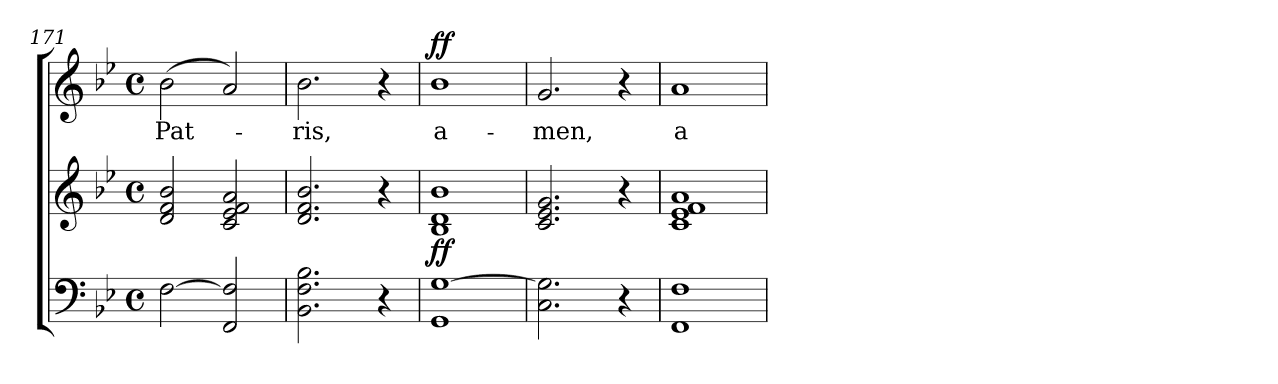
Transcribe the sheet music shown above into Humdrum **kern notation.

**kern	**kern	**dynam	**kern	**text	**dynam
*part2	*part2	*part2	*part1	*part1	*part1
*staff3	*staff2	*staff2/3	*staff1	*staff1	*staff1
*clefF4	*clefG2	*	*clefG2	*	*
*k[b-e-]	*k[b-e-]	*	*k[b-e-]	*	*
*B-:	*B-:	*	*B-:	*	*
*M4/4	*M4/4	*	*M4/4	*	*
*met(c)	*met(c)	*	*met(c)	*	*
=171	=171	=171	=171	=171	=171
!	!	!	!	!LO:LY:b	!
[2F\	2d/ 2f/ 2b-/	.	(>2b-\	Pat-	.
2FF/ 2F/]	2c/ 2e-/ 2f/ 2a/	.	2a/)	.	.
=172	=172	=172	=172	=172	=172
!	!	!	!	!LO:LY:b	!
2.BB-\ 2.F\ 2.B-\	2.d/ 2.f/ 2.b-/	.	2.b-\	-ris,	.
4r	4r	.	4r	.	.
=173	=173	=173	=173	=173	=173
!	!	!LO:DY:b	!	!LO:LY:b	!LO:DY:a
1GG [1G	1B- 1d 1b-	ff	1b-	a-	ff
=174	=174	=174	=174	=174	=174
!	!	!	!	!LO:LY:b	!
2.C\ 2.G\]	2.c/ 2.e-/ 2.g/	.	2.g/	-men,	.
4r	4r	.	4r	.	.
=175	=175	=175	=175	=175	=175
!	!	!	!	!LO:LY:b	!
1FF 1F	1c 1e- 1f 1a	.	1a	a-	.
=	=	=	=	=	=
*-	*-	*-	*-	*-	*-
